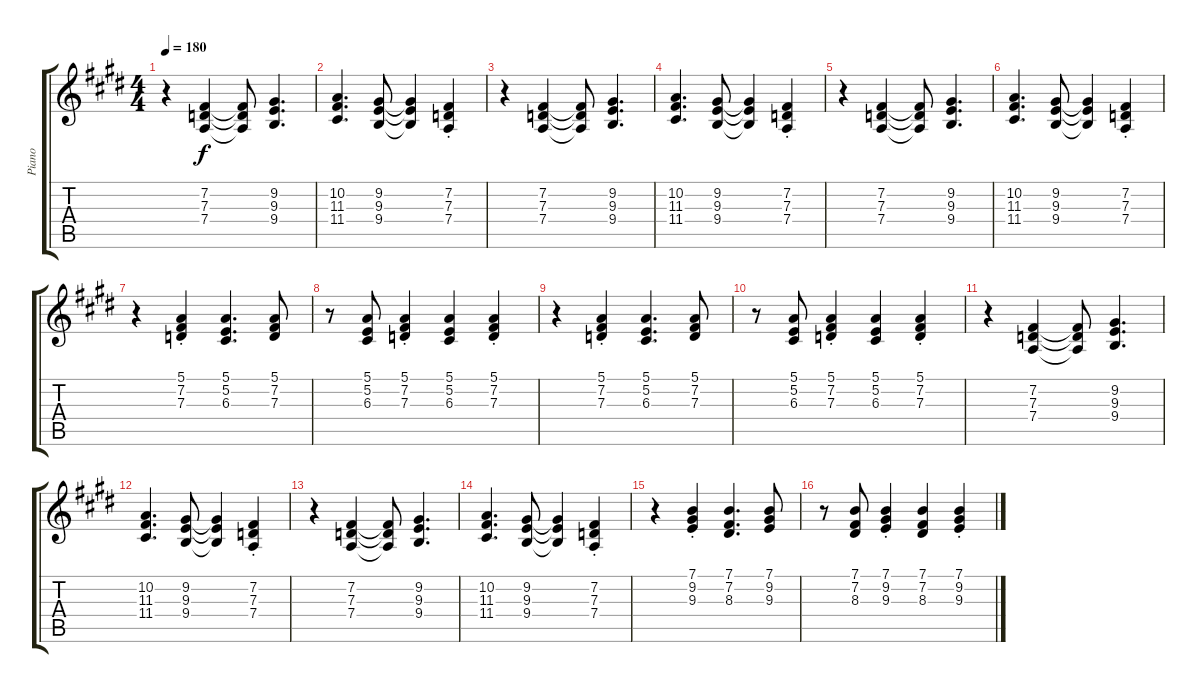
\track ("Piano" "Piano") {instrument acousticgrandpiano bank 255}
\staff {score tabs}
\tuning (E4 B3 G3 D3 A2 E2) {hide}
\ts (4 4)
\tempo 180
\clef g2
\ks e
r.4{dy f} (7.2 7.3 7.4).4 (7.2{t} 7.3{t} 7.4{t}).8 (9.2 9.3 9.4).4{d} |
(10.2 11.3 11.4).4{d} (9.2 9.3 9.4).8 (9.2{t} 9.3{t} 9.4{t}).4 (7.2{st} 7.3{st} 7.4{st}).4 |
r.4 (7.2 7.3 7.4).4 (7.2{t} 7.3{t} 7.4{t}).8 (9.2 9.3 9.4).4{d} |
(10.2 11.3 11.4).4{d} (9.2 9.3 9.4).8 (9.2{t} 9.3{t} 9.4{t}).4 (7.2{st} 7.3{st} 7.4{st}).4 |
r.4 (7.2 7.3 7.4).4 (7.2{t} 7.3{t} 7.4{t}).8 (9.2 9.3 9.4).4{d} |
(10.2 11.3 11.4).4{d} (9.2 9.3 9.4).8 (9.2{t} 9.3{t} 9.4{t}).4 (7.2{st} 7.3{st} 7.4{st}).4 |
r.4 (5.1{st} 7.2{st} 7.3{st}).4 (5.1 5.2 6.3).4{d} (5.1 7.2 7.3).8 |
r.8 (5.1 5.2 6.3).8 (5.1{st} 7.2{st} 7.3{st}).4 (5.1 5.2 6.3).4 (5.1{st} 7.2{st} 7.3{st}).4 |
r.4 (5.1{st} 7.2{st} 7.3{st}).4 (5.1 5.2 6.3).4{d} (5.1 7.2 7.3).8 |
r.8 (5.1 5.2 6.3).8 (5.1{st} 7.2{st} 7.3{st}).4 (5.1 5.2 6.3).4 (5.1{st} 7.2{st} 7.3{st}).4 |
r.4 (7.2 7.3 7.4).4 (7.2{t} 7.3{t} 7.4{t}).8 (9.2 9.3 9.4).4{d} |
(10.2 11.3 11.4).4{d} (9.2 9.3 9.4).8 (9.2{t} 9.3{t} 9.4{t}).4 (7.2{st} 7.3{st} 7.4{st}).4 |
r.4 (7.2 7.3 7.4).4 (7.2{t} 7.3{t} 7.4{t}).8 (9.2 9.3 9.4).4{d} |
(10.2 11.3 11.4).4{d} (9.2 9.3 9.4).8 (9.2{t} 9.3{t} 9.4{t}).4 (7.2{st} 7.3{st} 7.4{st}).4 |
r.4 (7.1{st} 9.2{st} 9.3{st}).4 (7.1 7.2 8.3).4{d} (7.1 9.2 9.3).8 |
r.8 (7.1 7.2 8.3).8 (7.1{st} 9.2{st} 9.3{st}).4 (7.1 7.2 8.3).4 (7.1{st} 9.2{st} 9.3{st}).4
